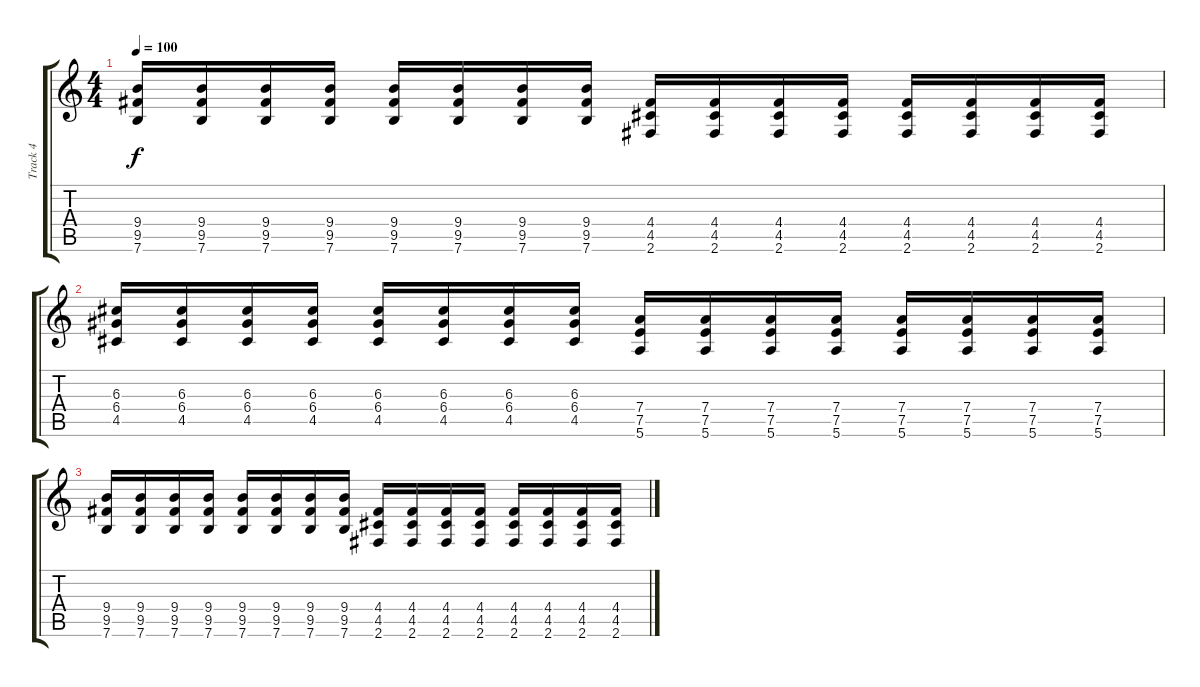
\track ("Track 4" "Track 4") {instrument distortionguitar}
\staff {score tabs}
\tuning (E4 B3 G3 D3 A2 E2) {hide}
\ts (4 4)
\tempo 100
\clef g2
\ks c
(9.4 9.5 7.6).16{dy f} (9.4 9.5 7.6).16 (9.4 9.5 7.6).16 (9.4 9.5 7.6).16 (9.4 9.5 7.6).16 (9.4 9.5 7.6).16 (9.4 9.5 7.6).16 (9.4 9.5 7.6).16 (4.4 4.5 2.6).16 (4.4 4.5 2.6).16 (4.4 4.5 2.6).16 (4.4 4.5 2.6).16 (4.4 4.5 2.6).16 (4.4 4.5 2.6).16 (4.4 4.5 2.6).16 (4.4 4.5 2.6).16 |
(6.3 6.4 4.5).16 (6.3 6.4 4.5).16 (6.3 6.4 4.5).16 (6.3 6.4 4.5).16 (6.3 6.4 4.5).16 (6.3 6.4 4.5).16 (6.3 6.4 4.5).16 (6.3 6.4 4.5).16 (7.4 7.5 5.6).16 (7.4 7.5 5.6).16 (7.4 7.5 5.6).16 (7.4 7.5 5.6).16 (7.4 7.5 5.6).16 (7.4 7.5 5.6).16 (7.4 7.5 5.6).16 (7.4 7.5 5.6).16 |
(9.4 9.5 7.6).16 (9.4 9.5 7.6).16 (9.4 9.5 7.6).16 (9.4 9.5 7.6).16 (9.4 9.5 7.6).16 (9.4 9.5 7.6).16 (9.4 9.5 7.6).16 (9.4 9.5 7.6).16 (4.4 4.5 2.6).16 (4.4 4.5 2.6).16 (4.4 4.5 2.6).16 (4.4 4.5 2.6).16 (4.4 4.5 2.6).16 (4.4 4.5 2.6).16 (4.4 4.5 2.6).16 (4.4 4.5 2.6).16
